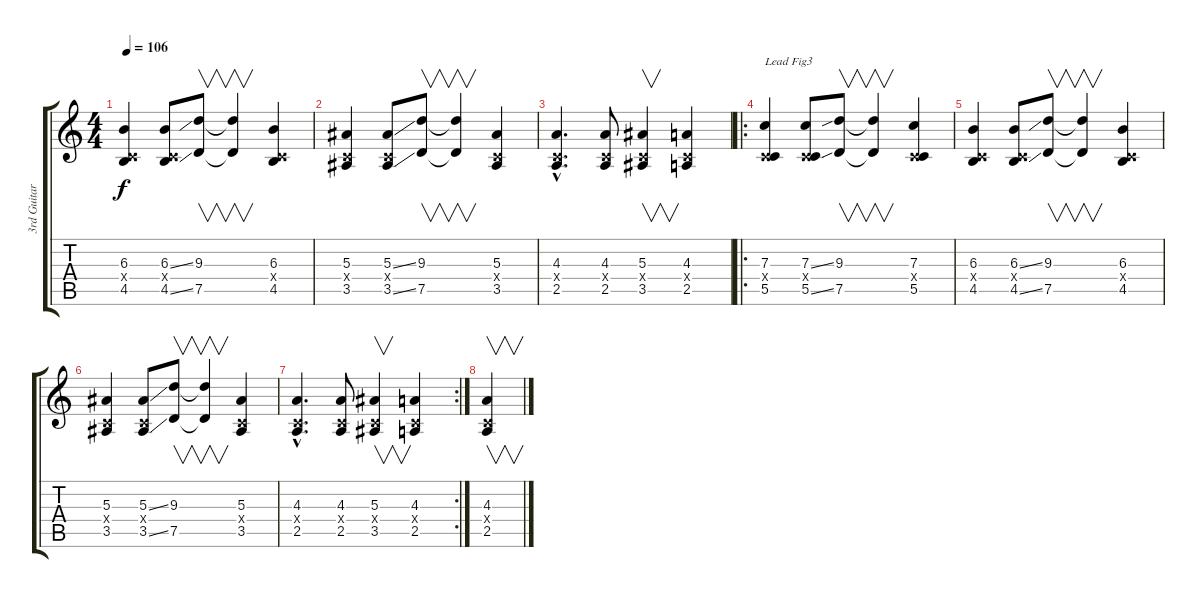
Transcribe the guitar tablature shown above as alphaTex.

\track ("3rd Guitar" "3rd Guitar") {instrument overdrivenguitar}
\staff {score tabs}
\tuning (D4 A3 F3 C3 G2 D2) {hide}
\ts (4 4)
\tempo 106
\clef g2
\ks c
(6.3 0.4{x} 4.5).4{dy f} (6.3{ss} 0.4{x} 4.5{ss}).8 (9.3 7.5).8{v} (9.3{t} 7.5{t}).4{v} (6.3 0.4{x} 4.5).4 |
(5.3 0.4{x} 3.5).4 (5.3{ss} 0.4{x} 3.5{ss}).8 (9.3 7.5).8{v} (9.3{t} 7.5{t}).4{v} (5.3 0.4{x} 3.5).4 |
(4.3{hac} 0.4{hac x} 2.5{hac}).4{d} (4.3 0.4{x} 2.5).8 (5.3 0.4{x} 3.5).4{v} (4.3 0.4{x} 2.5).4 |
\ro
(7.3 0.4{x} 5.5).4{txt "Lead Fig3"} (7.3{ss} 0.4{x} 5.5{ss}).8 (9.3 7.5).8{v} (9.3{t} 7.5{t}).4{v} (7.3 0.4{x} 5.5).4 |
(6.3 0.4{x} 4.5).4 (6.3{ss} 0.4{x} 4.5{ss}).8 (9.3 7.5).8{v} (9.3{t} 7.5{t}).4{v} (6.3 0.4{x} 4.5).4 |
(5.3 0.4{x} 3.5).4 (5.3{ss} 0.4{x} 3.5{ss}).8 (9.3 7.5).8{v} (9.3{t} 7.5{t}).4{v} (5.3 0.4{x} 3.5).4 |
\rc 2
(4.3{hac} 0.4{hac x} 2.5{hac}).4{d} (4.3 0.4{x} 2.5).8 (5.3 0.4{x} 3.5).4{v} (4.3 0.4{x} 2.5).4 |
(4.3 0.4{x} 2.5).4{v}
